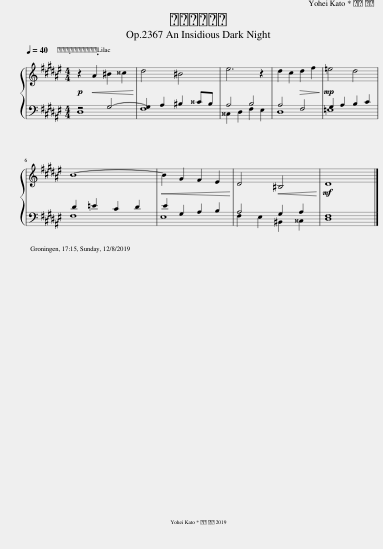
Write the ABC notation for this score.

X:1
%%score { 1 | ( 2 3 ) }
L:1/8
Q:1/4=40
M:4/4
I:linebreak $
K:F#
V:1 treble
V:2 bass
V:3 bass
V:1
!p! z2!<(! A2 ^B2 ^^c2!<)! | d4 ^B4 | e6 z2 | d2 c2!>(! d2 f2!>)! |!mp! =e4 d4 |$ %5
 B8- |!<(! B2 G2 F2 E2!<)! | D4!<(! ^B,4!<)! |!mf! D8 |] %9
V:2
 D,8 | F,8 | ^^C,2 D,2 F,2 E,2 | D,8 | =E,8 |$ %5
 F,8 | E,8 | F,2 E,2 ^B,,2 ^^C,2 | D,8 |] %9
V:3
 z4 G,4- | G,2 A,2 ^B,2 ^^CB, | A,4 B,4 | A,4 F,4 | G,2 A,2 B,2 C2 |$ %5
 D2 =E2 C2 D2 | E2 G,2 A,2 B,2 | A,4 G,2 A,2 | F,8 |] %9
